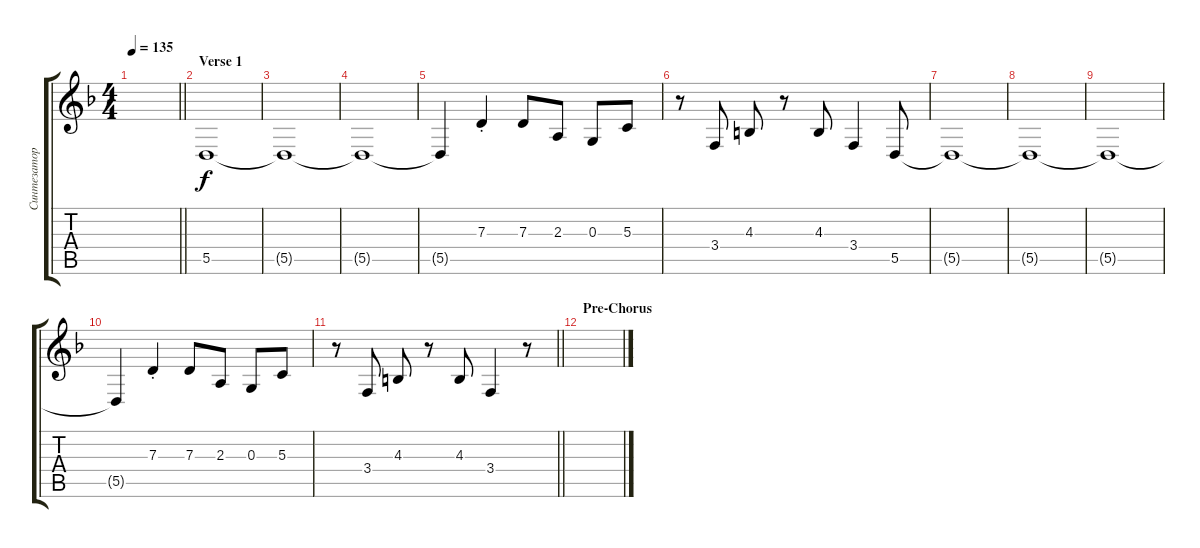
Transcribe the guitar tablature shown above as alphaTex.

\track ("Синтезатор" "Синтезатор") {instrument pad7halo}
\staff {score tabs}
\tuning (E4 B3 G3 D3 A2 E2) {hide}
\ts (4 4)
\tempo 135
\clef g2
\barLineRight lightlight
\ks dminor
|
\section ("" "Verse 1")
5.5.1 |
5.5{t}.1 |
5.5{t}.1 |
5.5{t}.4 7.3{st}.4 7.3.8 2.3.8 0.3.8 5.3.8 |
r.8 3.4.8 4.3.8 r.8 4.3.8 3.4.4 5.5.8 |
5.5{t}.1 |
5.5{t}.1 |
5.5{t}.1 |
5.5{t}.4 7.3{st}.4 7.3.8 2.3.8 0.3.8 5.3.8 |
\barLineRight lightlight
r.8 3.4.8 4.3.8 r.8 4.3.8 3.4.4 r.8 |
\section ("" "Pre-Chorus")
